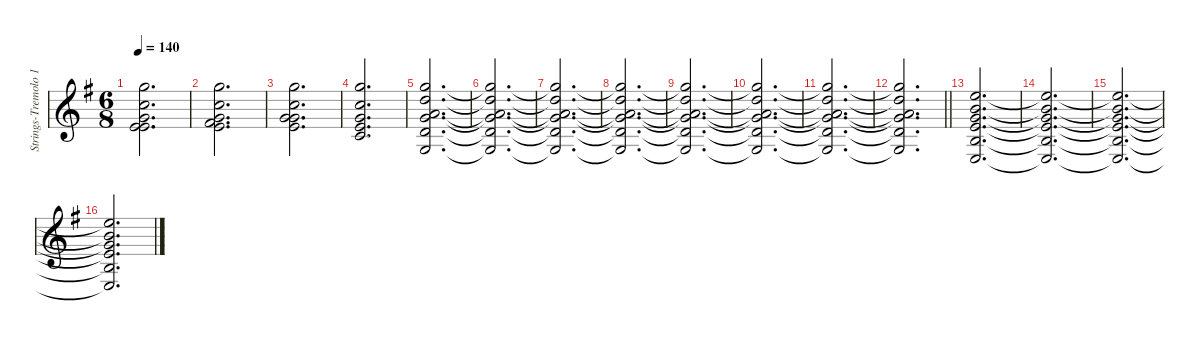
\defaultSystemsLayout 8
\hideDynamics
\bracketExtendMode groupsimilarinstruments
\firstSystemTrackNameMode fullname
\otherSystemsTrackNameOrientation horizontal
\track ("Strings-Tremolo 1" "vln.") {defaultSystemsLayout 16 instrument tremolostrings}
\staff {score}
\tuning (E4 B3 G3 D3 A2 E2)
\ts (6 8)
\tempo 140
\clef g2
\ks g
(15.1{acc forcenatural} 13.2{acc forcenatural} 12.3{acc forcenatural} 14.4{acc forcenatural} 19.5{acc forcenatural}).2{d dy f beam Down} |
(15.1{acc forcenatural} 13.2{acc forcenatural} 12.3{acc forcenatural} 14.4{acc forcenatural} 21.5{acc #}).2{d beam Down} |
(15.1{acc forcenatural} 13.2{acc forcenatural} 12.3{acc forcenatural} 14.4{acc forcenatural} 22.5{acc forcenatural}).2{d beam Down} |
(15.1{acc forcenatural} 13.2{acc forcenatural} 12.3{acc forcenatural} 14.4{acc forcenatural} 15.5{acc forcenatural}).2{d beam Up} |
(15.1{acc forcenatural} 15.2{acc forcenatural} 14.3{acc forcenatural} 17.4{acc forcenatural} 17.5{acc forcenatural} 15.6{acc forcenatural}).2{d beam Up} |
(15.1{t acc forcenatural} 15.2{t acc forcenatural} 14.3{t acc forcenatural} 17.4{t acc forcenatural} 17.5{t acc forcenatural} 15.6{t acc forcenatural}).2{d beam Up} |
(15.1{t acc forcenatural} 15.2{t acc forcenatural} 14.3{t acc forcenatural} 17.4{t acc forcenatural} 17.5{t acc forcenatural} 15.6{t acc forcenatural}).2{d beam Up} |
(15.1{t acc forcenatural} 15.2{t acc forcenatural} 14.3{t acc forcenatural} 17.4{t acc forcenatural} 17.5{t acc forcenatural} 15.6{t acc forcenatural}).2{d beam Up} |
(15.1{t acc forcenatural} 15.2{t acc forcenatural} 14.3{t acc forcenatural} 17.4{t acc forcenatural} 17.5{t acc forcenatural} 15.6{t acc forcenatural}).2{d beam Up} |
(15.1{t acc forcenatural} 15.2{t acc forcenatural} 14.3{t acc forcenatural} 17.4{t acc forcenatural} 17.5{t acc forcenatural} 15.6{t acc forcenatural}).2{d beam Up} |
(15.1{t acc forcenatural} 15.2{t acc forcenatural} 14.3{t acc forcenatural} 17.4{t acc forcenatural} 17.5{t acc forcenatural} 15.6{t acc forcenatural}).2{d beam Up} |
\barLineRight lightlight
(15.1{t acc forcenatural} 15.2{t acc forcenatural} 14.3{t acc forcenatural} 17.4{t acc forcenatural} 17.5{t acc forcenatural} 15.6{t acc forcenatural}).2{d beam Up} |
(12.1{acc forcenatural} 12.2{acc forcenatural} 12.3{acc forcenatural} 14.4{acc forcenatural} 14.5{acc forcenatural} 12.6{acc forcenatural}).2{d beam Up} |
(12.1{t acc forcenatural} 12.2{t acc forcenatural} 12.3{t acc forcenatural} 14.4{t acc forcenatural} 14.5{t acc forcenatural} 12.6{t acc forcenatural}).2{d beam Up} |
(12.1{t acc forcenatural} 12.2{t acc forcenatural} 12.3{t acc forcenatural} 14.4{t acc forcenatural} 14.5{t acc forcenatural} 12.6{t acc forcenatural}).2{d beam Up} |
(12.1{t acc forcenatural} 12.2{t acc forcenatural} 12.3{t acc forcenatural} 14.4{t acc forcenatural} 14.5{t acc forcenatural} 12.6{t acc forcenatural}).2{d beam Up}
